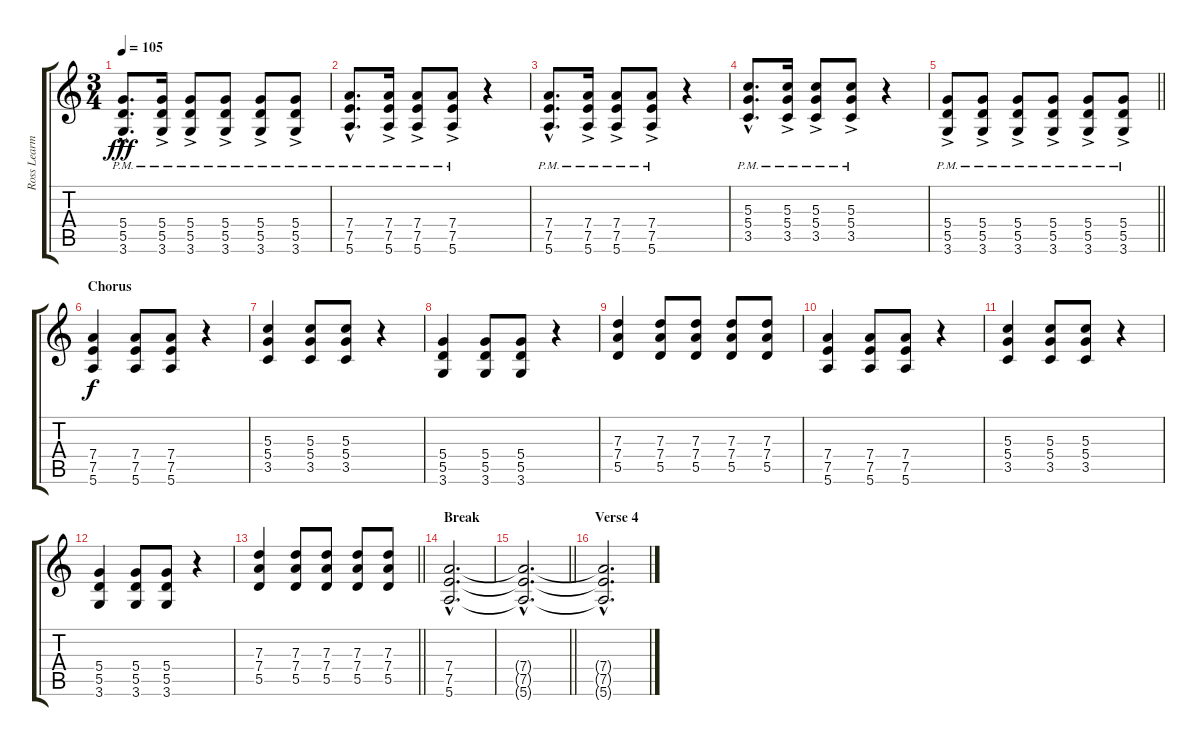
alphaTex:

\track ("Ross Learmonth (Rhythm Guitar)" "Ross Learm") {instrument distortionguitar}
\staff {score tabs}
\tuning (E4 B3 G3 D3 A2 E2) {hide}
\ts (3 4)
\tempo 105
\clef g2
\ks c
(5.4{hac pm} 5.5{hac pm} 3.6{hac pm}).8{d dy fff} (5.4{ac pm} 5.5{ac pm} 3.6{ac pm}).16 (5.4{ac pm} 5.5{ac pm} 3.6{ac pm}).8 (5.4{ac pm} 5.5{ac pm} 3.6{ac pm}).8 (5.4{ac pm} 5.5{ac pm} 3.6{ac pm}).8 (5.4{ac pm} 5.5{ac pm} 3.6{ac pm}).8 |
(7.4{hac pm} 7.5{hac pm} 5.6{hac pm}).8{d} (7.4{ac pm} 7.5{ac pm} 5.6{ac pm}).16 (7.4{ac pm} 7.5{ac pm} 5.6{ac pm}).8 (7.4{ac pm} 7.5{ac pm} 5.6{ac pm}).8 r.4 |
(7.4{hac pm} 7.5{hac pm} 5.6{hac pm}).8{d} (7.4{ac pm} 7.5{ac pm} 5.6{ac pm}).16 (7.4{ac pm} 7.5{ac pm} 5.6{ac pm}).8 (7.4{ac pm} 7.5{ac pm} 5.6{ac pm}).8 r.4 |
(5.3{hac pm} 5.4{hac pm} 3.5{hac pm}).8{d} (5.3{pm} 5.4{ac pm} 3.5{ac pm}).16 (5.3{pm} 5.4{ac pm} 3.5{ac pm}).8 (5.3{pm} 5.4{ac pm} 3.5{ac pm}).8 r.4 |
\barLineRight lightlight
(5.4{ac pm} 5.5{ac pm} 3.6{ac pm}).8 (5.4{ac pm} 5.5{ac pm} 3.6{ac pm}).8 (5.4{ac pm} 5.5{ac pm} 3.6{ac pm}).8 (5.4{ac pm} 5.5{ac pm} 3.6{ac pm}).8 (5.4{ac pm} 5.5{ac pm} 3.6{ac pm}).8 (5.4{ac pm} 5.5{ac pm} 3.6{ac pm}).8 |
\section ("" "Chorus")
(7.4 7.5 5.6).4{dy f} (7.4 7.5 5.6).8 (7.4 7.5 5.6).8 r.4 |
(5.3 5.4 3.5).4 (5.3 5.4 3.5).8 (5.3 5.4 3.5).8 r.4 |
(5.4 5.5 3.6).4 (5.4 5.5 3.6).8 (5.4 5.5 3.6).8 r.4 |
(7.3 7.4 5.5).4 (7.3 7.4 5.5).8 (7.3 7.4 5.5).8 (7.3 7.4 5.5).8 (7.3 7.4 5.5).8 |
(7.4 7.5 5.6).4 (7.4 7.5 5.6).8 (7.4 7.5 5.6).8 r.4 |
(5.3 5.4 3.5).4 (5.3 5.4 3.5).8 (5.3 5.4 3.5).8 r.4 |
(5.4 5.5 3.6).4 (5.4 5.5 3.6).8 (5.4 5.5 3.6).8 r.4 |
\barLineRight lightlight
(7.3 7.4 5.5).4 (7.3 7.4 5.5).8 (7.3 7.4 5.5).8 (7.3 7.4 5.5).8 (7.3 7.4 5.5).8 |
\section ("" "Break")
(7.4{hac} 7.5{hac} 5.6{hac}).2{d} |
\barLineRight lightlight
(7.4{hac t} 7.5{hac t} 5.6{hac t}).2{d} |
\section ("" "Verse 4")
(7.4{hac t} 7.5{hac t} 5.6{hac t}).2{d volume 0}
